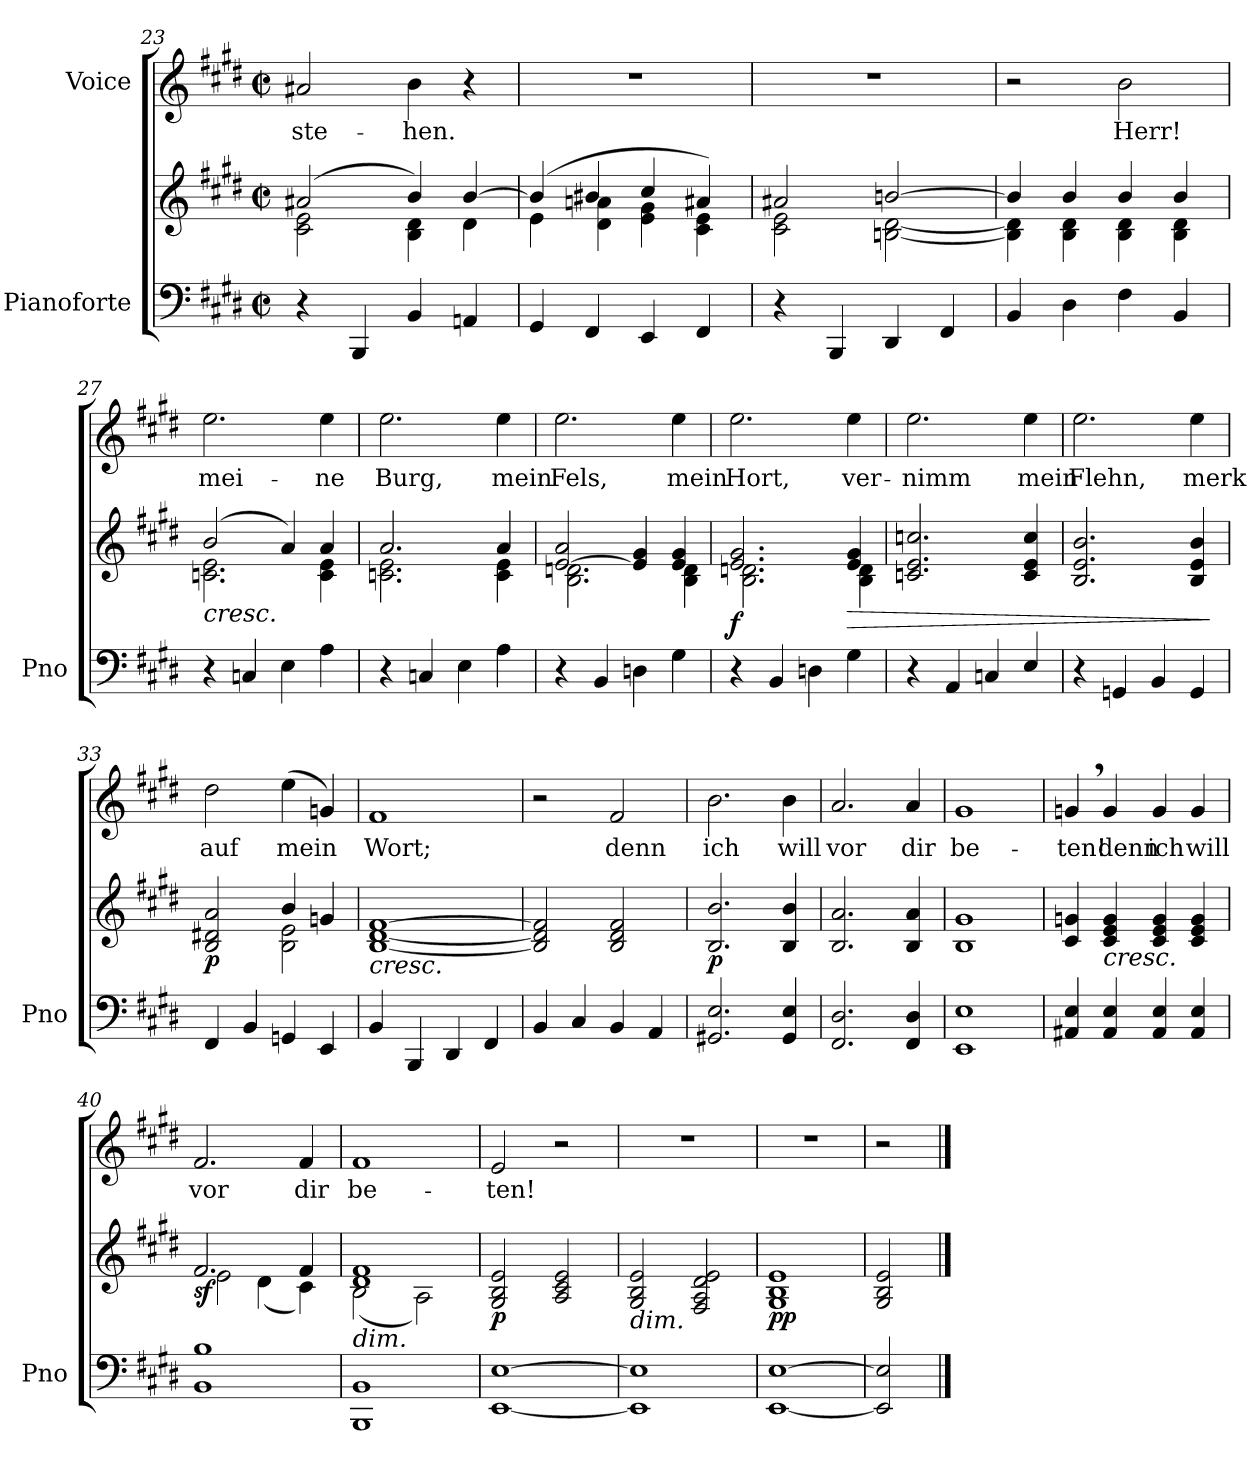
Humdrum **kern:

**kern	**kern	**dynam	**kern	**text
*part2	*part2	*part2	*part1	*part1
*staff3	*staff2	*staff2/3	*staff1	*staff1
*I"Pianoforte	*	*	*I"Voice	*
*I'Pno	*	*	*	*
*clefF4	*clefG2	*	*clefG2	*
*k[f#c#g#d#]	*k[f#c#g#d#]	*	*k[f#c#g#d#]	*
*M2/2	*M2/2	*	*M2/2	*
*met(c|)	*met(c|)	*	*met(c|)	*
=23	=23	=23	=23	=23
*	*^	*	*	*
!	!	!	!	!	!LO:LY:b
4r	(>2a#X/	2c#\ 2e\	.	2a#X/	-ste-
4BBB/	.	.	.	.	.
!	!	!	!	!	!LO:LY:b
4BB/	4b/)	4B\ 4d#\	.	4b\	-hen.
4AAn/	[4b/	4d#\	.	4r	.
=24	=24	=24	=24	=24	=24
4GG#/	(>4b/]	4e\	.	1r	.
4FF#/	4b#X/	4d#\ 4an\	.	.	.
4EE/	4cc#/	4e\ 4g#\	.	.	.
4FF#/	4a#X/)	4c#\ 4e\	.	.	.
=25	=25	=25	=25	=25	=25
4r	2a#X/	2c#\ 2e\	.	1r	.
4BBB/	.	.	.	.	.
4DD#/	[2bn/	[2Bn\ [2d#\	.	.	.
4FF#/	.	.	.	.	.
=26	=26	=26	=26	=26	=26
4BB/	4b/]	4B\] 4d#\]	.	2r	.
4D#\	4b/	4B\ 4d#\	.	.	.
!	!	!	!	!	!LO:LY:b
4F#\	4b/	4B\ 4d#\	.	2b\	Herr!
4BB/	4b/	4B\ 4d#\	.	.	.
!!LO:LB:g=z
=27	=27	=27	=27	=27	=27
!	!LO:TX:b:i:t=cresc.	!	!	!	!
!	!	!	!	!	!LO:LY:b
4r	(>2b/	2.cn\ 2.e\	.	2.ee\	mei-
4Cn/	.	.	.	.	.
4E\	4a/)	.	.	.	.
!	!	!	!	!	!LO:LY:b
4A\	4a/	4c\ 4e\	.	4ee\	-ne
=28	=28	=28	=28	=28	=28
!	!	!	!	!	!LO:LY:b
4r	2.a/	2.cn\ 2.e\	.	2.ee\	Burg,
4Cn/	.	.	.	.	.
4E\	.	.	.	.	.
!	!	!	!	!	!LO:LY:b
4A\	4a/	4c\ 4e\	.	4ee\	mein
=29	=29	=29	=29	=29	=29
!	!	!	!	!	!LO:LY:b
4r	[2e/ 2a/	2.B\ 2.dn\	.	2.ee\	Fels,
4BB/	.	.	.	.	.
4Dn\	4e/] 4g#/	.	.	.	.
!	!	!	!	!	!LO:LY:b
4G#\	4e/ 4g#/	4B\ 4d\	.	4ee\	mein
=30	=30	=30	=30	=30	=30
!	!	!	!LO:DY:b	!	!LO:LY:b
4r	2.e/ 2.g#/	2.B\ 2.dn\	f	2.ee\	Hort,
4BB/	.	.	.	.	.
4Dn\	.	.	.	.	.
!	!	!	!LO:HP:b	!	!LO:LY:b
4G#\	4e/ 4g#/	4B\ 4d\	>	4ee\	ver-
=31	=31	=31	=31	=31	=31
!	!	!	!	!	!LO:LY:b
*	*v	*v	*	*	*
4r	2.cn/ 2.e/ 2.ccn/	.	2.ee\	-nimm
4AA/	.	.	.	.
4Cn/	.	.	.	.
!	!	!	!	!LO:LY:b
4E/	4c/ 4e/ 4cc/	.	4ee\	mein
=32	=32	=32	=32	=32
!	!	!	!	!LO:LY:b
4r	2.B/ 2.e/ 2.b/	.	2.ee\	Flehn,
4GGn/	.	.	.	.
4BB/	.	.	.	.
!	!	!	!	!LO:LY:b
4GG/	4B/ 4e/ 4b/	.	4ee\	merk
.	.	]	.	.
=33	=33	=33	=33	=33
*	*^	*	*	*
!	!	!	!LO:DY:b	!	!LO:LY:b
4FF#/	2B/ 2d#X/ 2a/	2ryy	p	2dd#\	auf
4BB/	.	.	.	.	.
!	!	!	!	!	!LO:LY:b
4GGn/	4b/	2B\ 2e\	.	(>4ee\	mein
4EE/	4gn/	.	.	4gn/)	.
*	*v	*v	*	*	*
=34	=34	=34	=34	=34
!	!LO:TX:b:i:t=cresc.	!	!	!
!	!	!	!	!LO:LY:b
4BB/	[1B [1d# [1f#	.	1f#	Wort;
4BBB/	.	.	.	.
4DD#/	.	.	.	.
4FF#/	.	.	.	.
=35	=35	=35	=35	=35
4BB/	2B/] 2d#/] 2f#/]	.	2r	.
4C#/	.	.	.	.
!	!	!	!	!LO:LY:b
4BB/	2B/ 2d#/ 2f#/	.	2f#/	denn
4AA/	.	.	.	.
!!LO:LB:g=z
=36	=36	=36	=36	=36
!	!	!LO:DY:b	!	!LO:LY:b
2.GG#X/ 2.E/	2.B/ 2.b/	p	2.b\	ich
!	!	!	!	!LO:LY:b
4GG#/ 4E/	4B/ 4b/	.	4b\	will
=37	=37	=37	=37	=37
!	!	!	!	!LO:LY:b
2.FF#/ 2.D#/	2.B/ 2.a/	.	2.a/	vor
!	!	!	!	!LO:LY:b
4FF#/ 4D#/	4B/ 4a/	.	4a/	dir
=38	=38	=38	=38	=38
!	!	!	!	!LO:LY:b
1EE 1E	1B 1g#	.	1g#	be-
=39	=39	=39	=39	=39
!	!	!	!	!LO:LY:b
4AA#X/ 4E/	4c#/ 4gn/	.	4gn,/	-ten!
!	!LO:TX:b:i:t=cresc.	!	!	!
!	!	!	!	!LO:LY:b
4AA#/ 4E/	4c#/ 4e/ 4g/	.	4g/	denn
!	!	!	!	!LO:LY:b
4AA#/ 4E/	4c#/ 4e/ 4g/	.	4g/	ich
!	!	!	!	!LO:LY:b
4AA#/ 4E/	4c#/ 4e/ 4g/	.	4g/	will
=40	=40	=40	=40	=40
*	*^	*	*	*
!	!	!	!LO:DY:b	!	!LO:LY:b
1BB 1B	2.f#/	2e\	sf	2.f#/	vor
.	.	(<4d#\	.	.	.
!	!	!	!	!	!LO:LY:b
.	4f#/	4c#\)	.	4f#/	dir
=41	=41	=41	=41	=41	=41
!	!LO:TX:b:i:t=dim.	!	!	!	!
!	!	!	!	!	!LO:LY:b
1BBB 1BB	1d# 1f#	(<2B\	.	1f#	be-
.	.	2A\)	.	.	.
=42	=42	=42	=42	=42	=42
!	!	!	!LO:DY:b	!	!LO:LY:b
*	*v	*v	*	*	*
[1EE [1E	2G#/ 2B/ 2e/	p	2e/	-ten!
.	2A/ 2c#/ 2e/	.	2r	.
=43	=43	=43	=43	=43
!	!LO:TX:b:i:t=dim.	!	!	!
1EE] 1E]	2G#/ 2B/ 2e/	.	1r	.
.	2F#/ 2A/ 2d#/ 2e/	.	.	.
=44	=44	=44	=44	=44
!	!	!LO:DY:b	!	!
[1EE [1E	1G# 1B 1e	pp	1r	.
=45	=45	=45	=45	=45
2EE/] 2E/]	2G#/ 2B/ 2e/	.	2r	.
==	==	==	==	==
*-	*-	*-	*-	*-
